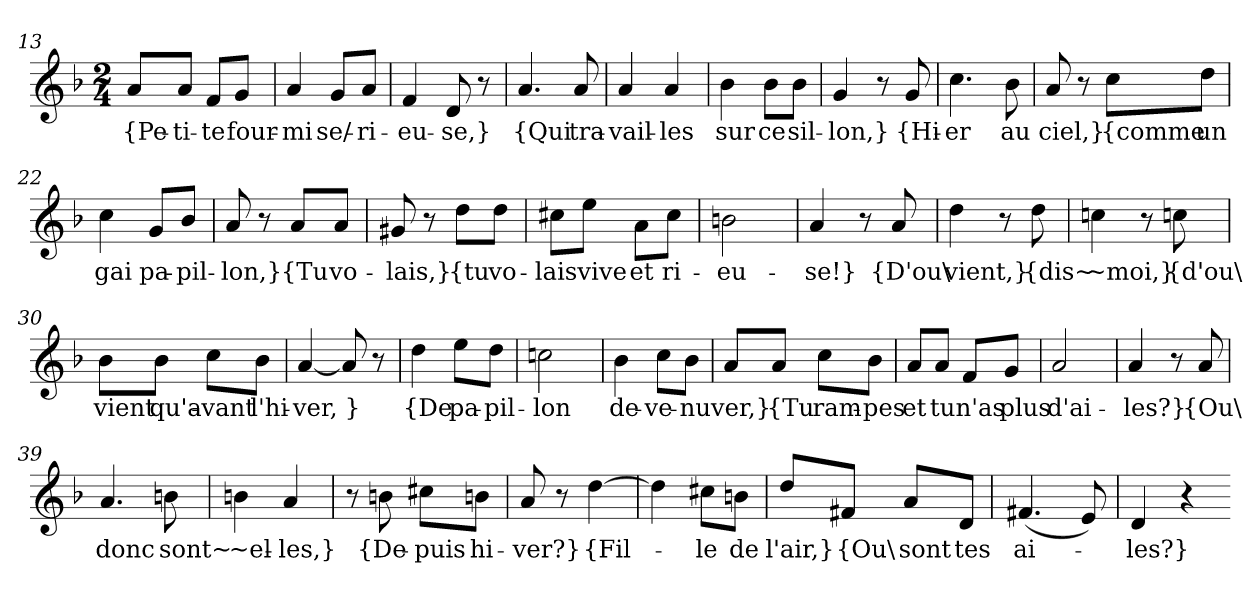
**kern	**text
*part1	*part1
*staff1	*staff1
*clefG2	*
*k[b-]	*
*M2/4	*
=13	=13
8a/L	{Pe-
8a/J	-ti-
8f/L	-te
8g/J	four-
=14	=14
4a	-mi
8g/L	se/-
8a/J	-ri-
=15	=15
4f	-eu-
8d	-se,}
8r	.
=16	=16
4.a	{Qui
8a	tra-
=17	=17
4a	-vail-
4a	-les
=18	=18
4b-	sur
8b-\L	ce
8b-\J	sil-
=19	=19
4g	-lon,}
8r	.
8g	{Hi-
=20	=20
4.cc	-er
8b-	au
=21	=21
8a	ciel,}
8r	.
8cc\L	{comme
8dd\J	un
=22	=22
4cc	gai
8g/L	pa-
8b-/J	-pil-
=23	=23
8a	-lon,}
8r	.
8a/L	{Tu
8a/J	vo-
=24	=24
8g#X	-lais,}
8r	.
8dd\L	{tu
8dd\J	vo-
=25	=25
8cc#X\L	-lais
8ee\J	vive
8a\L	et
8cc#\J	ri-
=26	=26
2bn	-eu-
=27	=27
4a	-se!}
8r	.
8a	{D'ou\
=28	=28
4dd	vient,}
8r	.
8dd	{dis~
=29	=29
4ccn	~moi,}
8r	.
8ccn	{d'ou\
=30	=30
8b-\L	vient
8b-\J	qu'a-
8cc\L	-vant
8b-\J	l'hi-
=31	=31
[4a	-ver,
8a]	}
8r	.
=32	=32
4dd	{De
8ee\L	pa-
8dd\J	-pil-
=33	=33
2ccn	-lon
=34	=34
4b-	de-
8cc\L	-ve-
8b-\J	-nu
=35	=35
8a/L	ver,}
8a/J	{Tu
8cc\L	ram-
8b-\J	-pes
=36	=36
8a/L	et
8a/J	tu
8f/L	n'as
8g/J	plus
=37	=37
2a	d'ai-
=38	=38
4a	-les?}
8r	.
8a	{Ou\
=39	=39
4.a	donc
8bn	sont~
=40	=40
4bn	~el-
4a	-les,}
=41	=41
8r	.
8bn	{De-
8cc#X\L	-puis
8bn\J	hi-
=42	=42
8a	-ver?}
8r	.
[4dd	{Fil-
=43	=43
4dd]	.
8cc#X\L	-le
8bn\J	de
=44	=44
8dd/L	l'air,}
8f#X/J	{Ou\
8a/L	sont
8d/J	tes
=45	=45
(4.f#X	ai-
8e)	.
=46	=46
4d	-les?}
4r	.
=-	=-
*-	*-
